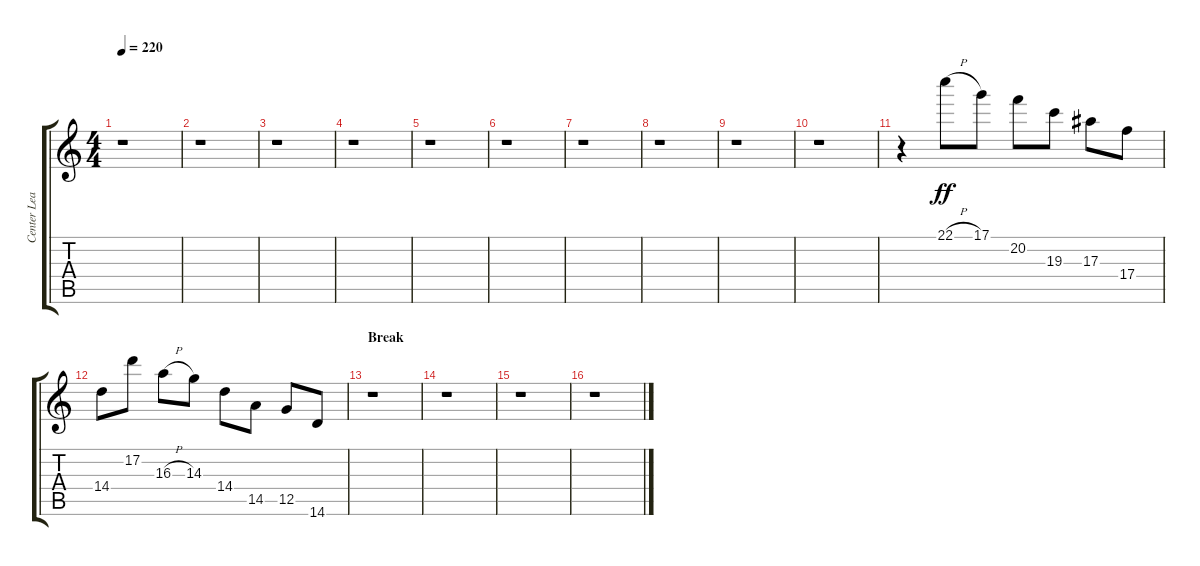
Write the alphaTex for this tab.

\track ("Center Lead 1" "Center Lea") {instrument overdrivenguitar}
\staff {score tabs}
\tuning (D4 A3 F3 C3 G2 C2) {hide}
\ts (4 4)
\tempo 220
\clef g2
\ks aminor
r.1{dy ff} |
r.1 |
r.1 |
r.1 |
r.1 |
r.1 |
r.1 |
r.1 |
r.1 |
r.1 |
r.4 22.1{h}.8 17.1.8 20.2.8 19.3.8 17.3.8 17.4.8 |
14.4.8 17.2.8 16.3{h}.8 14.3.8 14.4.8 14.5.8 12.5.8 14.6.8 |
\section ("" "Break")
r.1 |
r.1 |
r.1 |
r.1
